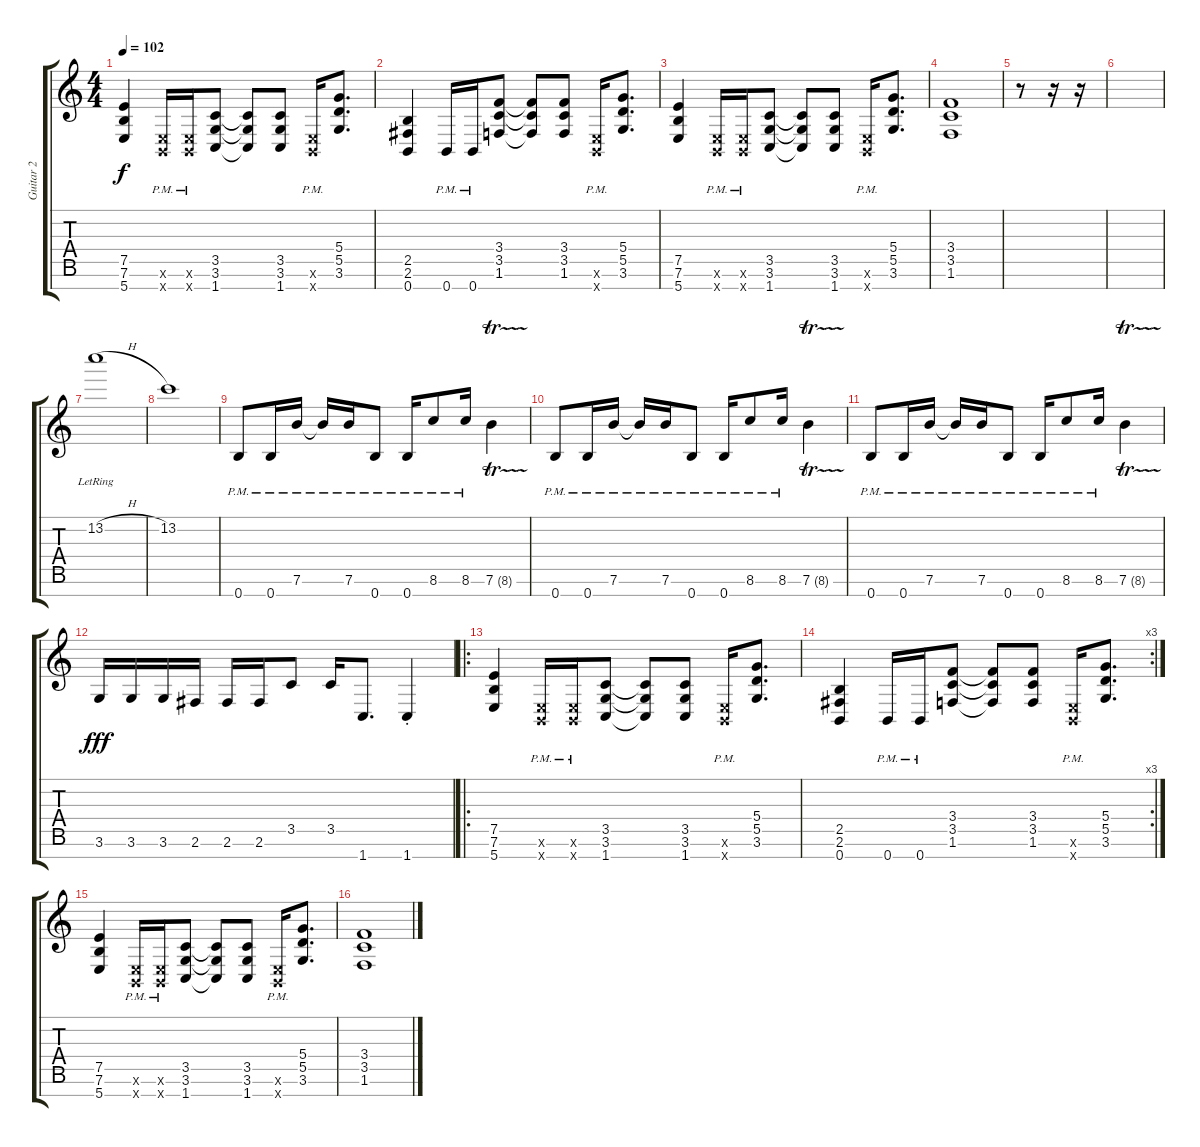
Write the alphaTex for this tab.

\track ("Guitar 2" "Guitar 2") {instrument distortionguitar}
\staff {score tabs}
\tuning (E4 B3 G3 D3 A2 E2 B1) {hide}
\ts (4 4)
\tempo 102
\clef g2
\ks c
(7.5 7.6 5.7).4{dy f} (0.6{pm x} 0.7{pm x}).16 (0.6{pm x} 0.7{pm x}).16 (3.5 3.6 1.7).8 (3.5{t} 3.6{t} 1.7{t}).8 (3.5 3.6 1.7).8 (0.6{pm x} 0.7{pm x}).16 (5.4 5.5 3.6).8{d} |
(2.5 2.6 0.7).4 0.7{pm}.16 0.7{pm}.16 (3.4 3.5 1.6).8 (3.4{t} 3.5{t} 1.6{t}).8 (3.4 3.5 1.6).8 (0.6{pm x} 0.7{pm x}).16 (5.4 5.5 3.6).8{d} |
(7.5 7.6 5.7).4 (0.6{pm x} 0.7{pm x}).16 (0.6{pm x} 0.7{pm x}).16 (3.5 3.6 1.7).8 (3.5{t} 3.6{t} 1.7{t}).8 (3.5 3.6 1.7).8 (0.6{pm x} 0.7{pm x}).16 (5.4 5.5 3.6).8{d} |
(3.4 3.5 1.6).1 |
r.8{ot 8vb} r.16{ot 8vb} r.16 |
|
13.2{h lr}.1{ot 8vb} |
13.2.1 |
0.7{pm}.8{ot 8vb} 0.7{pm}.16{ot 8vb} 7.6{pm}.16{ot 8vb} 7.6{pm t}.16{ot 8vb} 7.6{pm}.16{ot 8vb} 0.7{pm}.8{ot 8vb} 0.7{pm}.16{ot 8vb} 8.6{pm}.8{ot 8vb} 8.6{pm}.16{ot 8vb} 7.6{tr (8 32)}.4{ot 8vb} |
0.7{pm}.8{ot 8vb} 0.7{pm}.16{ot 8vb} 7.6{pm}.16{ot 8vb} 7.6{pm t}.16{ot 8vb} 7.6{pm}.16{ot 8vb} 0.7{pm}.8{ot 8vb} 0.7{pm}.16{ot 8vb} 8.6{pm}.8{ot 8vb} 8.6{pm}.16{ot 8vb} 7.6{tr (8 32)}.4{ot 8vb} |
0.7{pm}.8{ot 8vb} 0.7{pm}.16{ot 8vb} 7.6{pm}.16{ot 8vb} 7.6{pm t}.16{ot 8vb} 7.6{pm}.16{ot 8vb} 0.7{pm}.8{ot 8vb} 0.7{pm}.16{ot 8vb} 8.6{pm}.8{ot 8vb} 8.6{pm}.16{ot 8vb} 7.6{tr (8 32)}.4{ot 8vb} |
3.6.16{dy fff} 3.6.16 3.6.16 2.6.16 2.6.16 2.6.16 3.5.8 3.5.16 1.7.8{d} 1.7{st}.4 |
\ro
(7.5 7.6 5.7).4 (0.6{pm x} 0.7{pm x}).16 (0.6{pm x} 0.7{pm x}).16 (3.5 3.6 1.7).8 (3.5{t} 3.6{t} 1.7{t}).8 (3.5 3.6 1.7).8 (0.6{pm x} 0.7{pm x}).16 (5.4 5.5 3.6).8{d} |
\rc 3
(2.5 2.6 0.7).4 0.7{pm}.16 0.7{pm}.16 (3.4 3.5 1.6).8 (3.4{t} 3.5{t} 1.6{t}).8 (3.4 3.5 1.6).8 (0.6{pm x} 0.7{pm x}).16 (5.4 5.5 3.6).8{d} |
(7.5 7.6 5.7).4 (0.6{pm x} 0.7{pm x}).16 (0.6{pm x} 0.7{pm x}).16 (3.5 3.6 1.7).8 (3.5{t} 3.6{t} 1.7{t}).8 (3.5 3.6 1.7).8 (0.6{pm x} 0.7{pm x}).16 (5.4 5.5 3.6).8{d} |
(3.4 3.5 1.6).1
